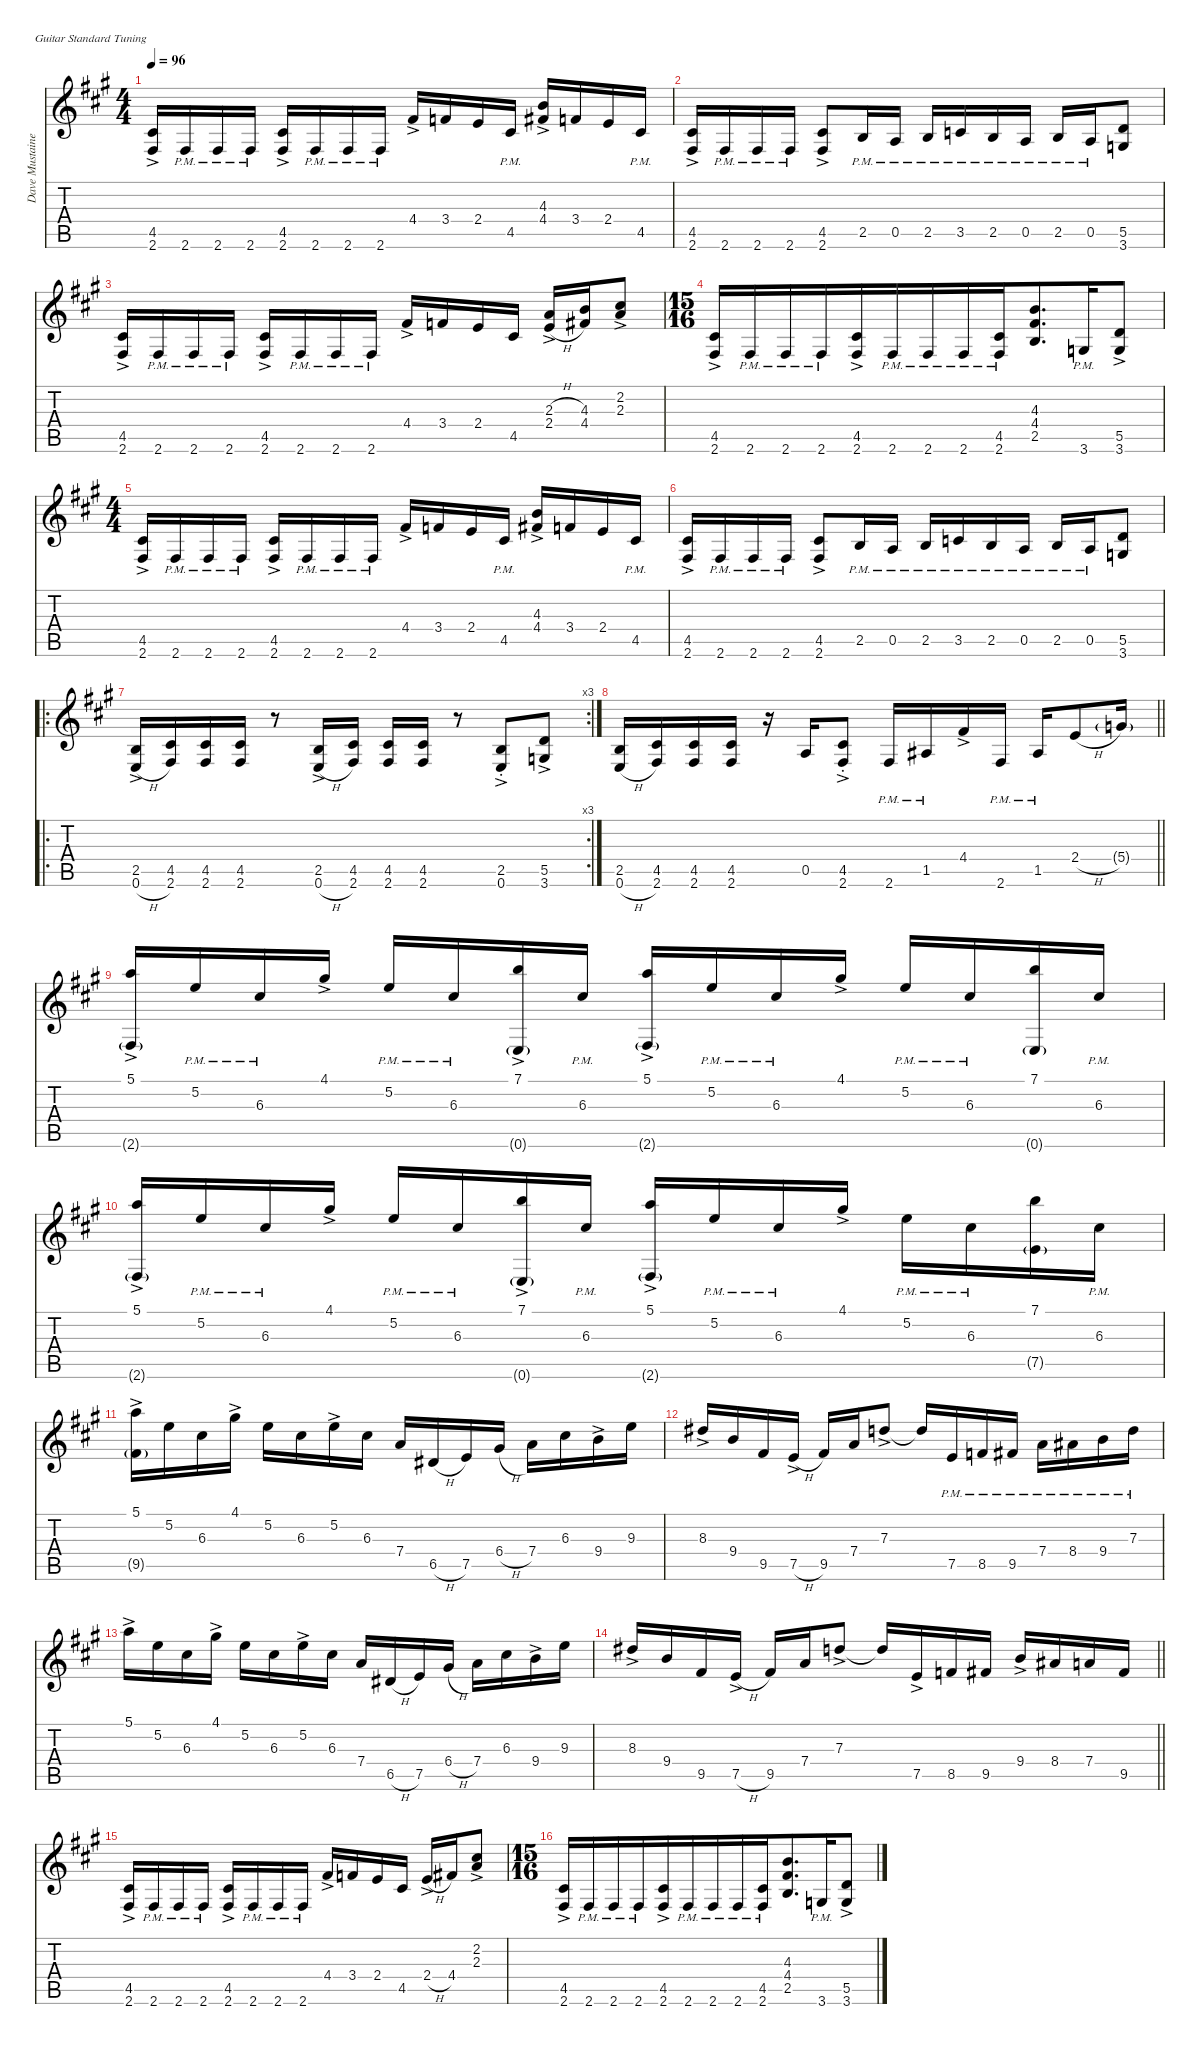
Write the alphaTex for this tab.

\defaultSystemsLayout 4
\hideDynamics
\bracketExtendMode nobrackets
\firstSystemTrackNameMode fullname
\otherSystemsTrackNameOrientation horizontal
\track ("Dave Mustaine" "dist.guit.") {mute instrument distortionguitar}
\staff {score tabs}
\tuning (E4 B3 G3 D3 A2 E2)
\ts (4 4)
\beaming (8 2 2 2 2)
\tempo 96
\clef g2
\ks f#minor
(4.5{ac acc #} 2.6{ac acc #}).16{dy f beam Up} 2.6{pm acc #}.16{beam Up} 2.6{pm acc #}.16{beam Up} 2.6{pm acc #}.16{beam Up} (4.5{ac acc #} 2.6{ac acc #}).16{beam Up} 2.6{pm acc #}.16{beam Up} 2.6{pm acc #}.16{beam Up} 2.6{pm acc #}.16{beam Up} 4.4{ac acc #}.16{beam Up} 3.4{acc forcenatural}.16{beam Up} 2.4{acc forcenatural}.16{beam Up} 4.5{pm acc #}.16{beam Up} (4.3{acc forcenatural} 4.4{ac acc #}).16{dy ff beam Up} 3.4{acc forcenatural}.16{dy f beam Up} 2.4{acc forcenatural}.16{beam Up} 4.5{pm acc #}.16{beam Up} |
(4.5{ac acc #} 2.6{ac acc #}).16{beam Up} 2.6{pm acc #}.16{beam Up} 2.6{pm acc #}.16{beam Up} 2.6{pm acc #}.16{beam Up} (4.5{ac acc #} 2.6{ac acc #}).8{beam Up} 2.5{pm acc forcenatural}.16{beam Up} 0.5{pm acc forcenatural}.16{beam Up} 2.5{pm acc forcenatural}.16{beam Up} 3.5{pm acc forcenatural}.16{beam Up} 2.5{pm acc forcenatural}.16{beam Up} 0.5{pm acc forcenatural}.16{beam Up} 2.5{pm acc forcenatural}.16{beam Up} 0.5{pm acc forcenatural}.16{beam Up} (5.5{acc forcenatural} 3.6{acc forcenatural}).8{beam Up} |
(4.5{ac acc #} 2.6{ac acc #}).16{beam Up} 2.6{pm acc #}.16{beam Up} 2.6{pm acc #}.16{beam Up} 2.6{pm acc #}.16{beam Up} (4.5{ac acc #} 2.6{ac acc #}).16{beam Up} 2.6{pm acc #}.16{beam Up} 2.6{pm acc #}.16{beam Up} 2.6{pm acc #}.16{beam Up} 4.4{ac acc #}.16{beam Up} 3.4{acc forcenatural}.16{beam Up} 2.4{acc forcenatural}.16{beam Up} 4.5{acc #}.16{beam Up} (2.3{h acc forcenatural} 2.4{h ac acc forcenatural}).16{dy ff beam Up} (4.3{acc forcenatural} 4.4{acc #}).16{dy f beam Up} (2.2{ac acc #} 2.3{ac acc forcenatural}).8{beam Up} |
\ts (15 16)
\beaming (8 7)
(4.5{ac acc #} 2.6{ac acc #}).16{beam Up} 2.6{pm acc #}.16{beam Up} 2.6{pm acc #}.16{beam Up} 2.6{pm acc #}.16{beam Up} (4.5{ac acc #} 2.6{ac acc #}).16{beam Up} 2.6{pm acc #}.16{beam Up} 2.6{pm acc #}.16{beam Up} 2.6{pm acc #}.16{beam Up} (4.5{pm acc #} 2.6{pm acc #}).16{beam Up} (4.3{acc forcenatural} 4.4{acc #} 2.5{acc forcenatural}).8{d beam Up} 3.6{pm acc forcenatural}.16{beam Up} (5.5{ac acc forcenatural} 3.6{ac acc forcenatural}).8{beam Up} |
\ts (4 4)
\beaming (8 2 2 2 2)
(4.5{ac acc #} 2.6{ac acc #}).16{beam Up} 2.6{pm acc #}.16{beam Up} 2.6{pm acc #}.16{beam Up} 2.6{pm acc #}.16{beam Up} (4.5{ac acc #} 2.6{ac acc #}).16{beam Up} 2.6{pm acc #}.16{beam Up} 2.6{pm acc #}.16{beam Up} 2.6{pm acc #}.16{beam Up} 4.4{ac acc #}.16{beam Up} 3.4{acc forcenatural}.16{beam Up} 2.4{acc forcenatural}.16{beam Up} 4.5{pm acc #}.16{beam Up} (4.3{acc forcenatural} 4.4{ac acc #}).16{dy ff beam Up} 3.4{acc forcenatural}.16{dy f beam Up} 2.4{acc forcenatural}.16{beam Up} 4.5{pm acc #}.16{beam Up} |
(4.5{ac acc #} 2.6{ac acc #}).16{beam Up} 2.6{pm acc #}.16{beam Up} 2.6{pm acc #}.16{beam Up} 2.6{pm acc #}.16{beam Up} (4.5{ac acc #} 2.6{ac acc #}).8{beam Up} 2.5{pm acc forcenatural}.16{beam Up} 0.5{pm acc forcenatural}.16{beam Up} 2.5{pm acc forcenatural}.16{beam Up} 3.5{pm acc forcenatural}.16{beam Up} 2.5{pm acc forcenatural}.16{beam Up} 0.5{pm acc forcenatural}.16{beam Up} 2.5{pm acc forcenatural}.16{beam Up} 0.5{pm acc forcenatural}.16{beam Up} (5.5{acc forcenatural} 3.6{acc forcenatural}).8{beam Up} |
\ro
\rc 3
(2.5{acc forcenatural} 0.6{h ac acc forcenatural}).16{beam Up} (4.5{acc #} 2.6{acc #}).16{beam Up} (4.5{acc #} 2.6{acc #}).16{beam Up} (4.5{acc #} 2.6{acc #}).16{beam Up} r.8{beam Up} (2.5{acc forcenatural} 0.6{h ac acc forcenatural}).16{beam Up} (4.5{acc #} 2.6{acc #}).16{beam Up} (4.5{acc #} 2.6{acc #}).16{beam Up} (4.5{acc #} 2.6{acc #}).16{beam Up} r.8{beam Up} (2.5{ac st acc forcenatural} 0.6{ac st acc forcenatural}).8{beam Up} (5.5{ac acc forcenatural} 3.6{ac acc forcenatural}).8{beam Up} |
\barLineRight lightlight
(2.5{acc forcenatural} 0.6{h acc forcenatural}).16{beam Up} (4.5{acc #} 2.6{acc #}).16{beam Up} (4.5{acc #} 2.6{acc #}).16{beam Up} (4.5{acc #} 2.6{acc #}).16{beam Up} r.16{beam Up} 0.5{acc forcenatural}.16{beam Up} (4.5{ac st acc #} 2.6{ac st acc #}).8{beam Up} 2.6{pm acc #}.16{beam Up} 1.5{pm acc #}.16{beam Up} 4.4{ac acc #}.16{beam Up} 2.6{pm acc #}.16{beam Up} 1.5{pm acc #}.16{beam Up} 2.4{h acc forcenatural}.8{beam Up} 5.4{g acc forcenatural}.16{dy mf beam Up} |
(5.1{ac acc forcenatural} 2.6{g acc #}).16{dy ff beam Up} 5.2{pm acc forcenatural}.16{dy f beam Up} 6.3{pm acc #}.16{beam Up} 4.1{ac acc #}.16{dy ff beam Up} 5.2{pm acc forcenatural}.16{dy f beam Up} 6.3{pm acc #}.16{beam Up} (7.1{ac acc forcenatural} 0.6{g acc forcenatural}).16{dy ff beam Up} 6.3{pm acc #}.16{dy f beam Up} (5.1{ac acc forcenatural} 2.6{g acc #}).16{dy ff beam Up} 5.2{pm acc forcenatural}.16{dy f beam Up} 6.3{pm acc #}.16{beam Up} 4.1{ac acc #}.16{dy ff beam Up} 5.2{pm acc forcenatural}.16{dy f beam Up} 6.3{pm acc #}.16{beam Up} (7.1{acc forcenatural} 0.6{g acc forcenatural}).16{beam Up} 6.3{pm acc #}.16{beam Up} |
(5.1{ac acc forcenatural} 2.6{g acc #}).16{dy ff beam Up} 5.2{pm acc forcenatural}.16{dy f beam Up} 6.3{pm acc #}.16{beam Up} 4.1{ac acc #}.16{dy ff beam Up} 5.2{pm acc forcenatural}.16{dy f beam Up} 6.3{pm acc #}.16{beam Up} (7.1{ac acc forcenatural} 0.6{g acc forcenatural}).16{dy ff beam Up} 6.3{pm acc #}.16{dy f beam Up} (5.1{ac acc forcenatural} 2.6{g acc #}).16{dy ff beam Up} 5.2{pm acc forcenatural}.16{dy f beam Up} 6.3{pm acc #}.16{beam Up} 4.1{ac acc #}.16{dy ff beam Up} 5.2{pm acc forcenatural}.16{dy f beam Down} 6.3{pm acc #}.16{beam Down} (7.1{acc forcenatural} 7.5{g acc forcenatural}).16{beam Down} 6.3{pm acc #}.16{beam Down} |
(5.1{ac acc forcenatural} 9.5{g acc #}).16{beam Down} 5.2{acc forcenatural}.16{beam Down} 6.3{acc #}.16{beam Down} 4.1{ac acc #}.16{beam Down} 5.2{acc forcenatural}.16{beam Down} 6.3{acc #}.16{beam Down} 5.2{ac acc forcenatural}.16{beam Down} 6.3{acc #}.16{beam Down} 7.4{acc forcenatural}.16{beam Up} 6.5{h acc #}.16{beam Up} 7.5{acc forcenatural}.16{beam Up} 6.4{h acc #}.16{beam Up} 7.4{acc forcenatural}.16{beam Down} 6.3{acc #}.16{beam Down} 9.4{ac acc forcenatural}.16{beam Down} 9.3{acc forcenatural}.16{beam Down} |
8.3{ac acc #}.16{beam Up} 9.4{acc forcenatural}.16{beam Up} 9.5{acc #}.16{beam Up} 7.5{h ac acc forcenatural}.16{beam Up} 9.5{acc #}.16{beam Up} 7.4{acc forcenatural}.16{beam Up} 7.3{ac acc forcenatural}.8{beam Up} 7.3{t acc forcenatural}.16{beam Up} 7.5{pm acc forcenatural}.16{beam Up} 8.5{pm acc forcenatural}.16{beam Up} 9.5{pm acc #}.16{beam Up} 7.4{pm acc forcenatural}.16{beam Down} 8.4{pm acc #}.16{beam Down} 9.4{pm acc forcenatural}.16{beam Down} 7.3{pm acc forcenatural}.16{beam Down} |
5.1{ac acc forcenatural}.16{beam Down} 5.2{acc forcenatural}.16{beam Down} 6.3{acc #}.16{beam Down} 4.1{ac acc #}.16{beam Down} 5.2{acc forcenatural}.16{beam Down} 6.3{acc #}.16{beam Down} 5.2{ac acc forcenatural}.16{beam Down} 6.3{acc #}.16{beam Down} 7.4{acc forcenatural}.16{beam Up} 6.5{h acc #}.16{beam Up} 7.5{acc forcenatural}.16{beam Up} 6.4{h acc #}.16{beam Up} 7.4{acc forcenatural}.16{beam Down} 6.3{acc #}.16{beam Down} 9.4{ac acc forcenatural}.16{beam Down} 9.3{acc forcenatural}.16{beam Down} |
\barLineRight lightlight
8.3{ac acc #}.16{beam Up} 9.4{acc forcenatural}.16{beam Up} 9.5{acc #}.16{beam Up} 7.5{h ac acc forcenatural}.16{beam Up} 9.5{acc #}.16{beam Up} 7.4{acc forcenatural}.16{beam Up} 7.3{ac acc forcenatural}.8{beam Up} 7.3{t acc forcenatural}.16{beam Up} 7.5{ac acc forcenatural}.16{beam Up} 8.5{acc forcenatural}.16{beam Up} 9.5{acc #}.16{beam Up} 9.4{ac acc forcenatural}.16{beam Up} 8.4{acc #}.16{beam Up} 7.4{acc forcenatural}.16{beam Up} 9.5{acc #}.16{beam Up} |
(4.5{ac acc #} 2.6{ac acc #}).16{beam Up} 2.6{pm acc #}.16{beam Up} 2.6{pm acc #}.16{beam Up} 2.6{pm acc #}.16{beam Up} (4.5{ac acc #} 2.6{ac acc #}).16{beam Up} 2.6{pm acc #}.16{beam Up} 2.6{pm acc #}.16{beam Up} 2.6{pm acc #}.16{beam Up} 4.4{ac acc #}.16{beam Up} 3.4{acc forcenatural}.16{beam Up} 2.4{acc forcenatural}.16{beam Up} 4.5{acc #}.16{beam Up} 2.4{h ac acc forcenatural}.16{beam Up} 4.4{acc #}.16{beam Up} (2.2{ac acc #} 2.3{ac acc forcenatural}).8{beam Up} |
\ts (15 16)
\beaming (8 7)
(4.5{ac acc #} 2.6{ac acc #}).16{beam Up} 2.6{pm acc #}.16{beam Up} 2.6{pm acc #}.16{beam Up} 2.6{pm acc #}.16{beam Up} (4.5{ac acc #} 2.6{ac acc #}).16{beam Up} 2.6{pm acc #}.16{beam Up} 2.6{pm acc #}.16{beam Up} 2.6{pm acc #}.16{beam Up} (4.5{pm acc #} 2.6{pm acc #}).16{beam Up} (4.3{acc forcenatural} 4.4{acc #} 2.5{acc forcenatural}).8{d beam Up} 3.6{pm acc forcenatural}.16{beam Up} (5.5{ac acc forcenatural} 3.6{ac acc forcenatural}).8{beam Up}
